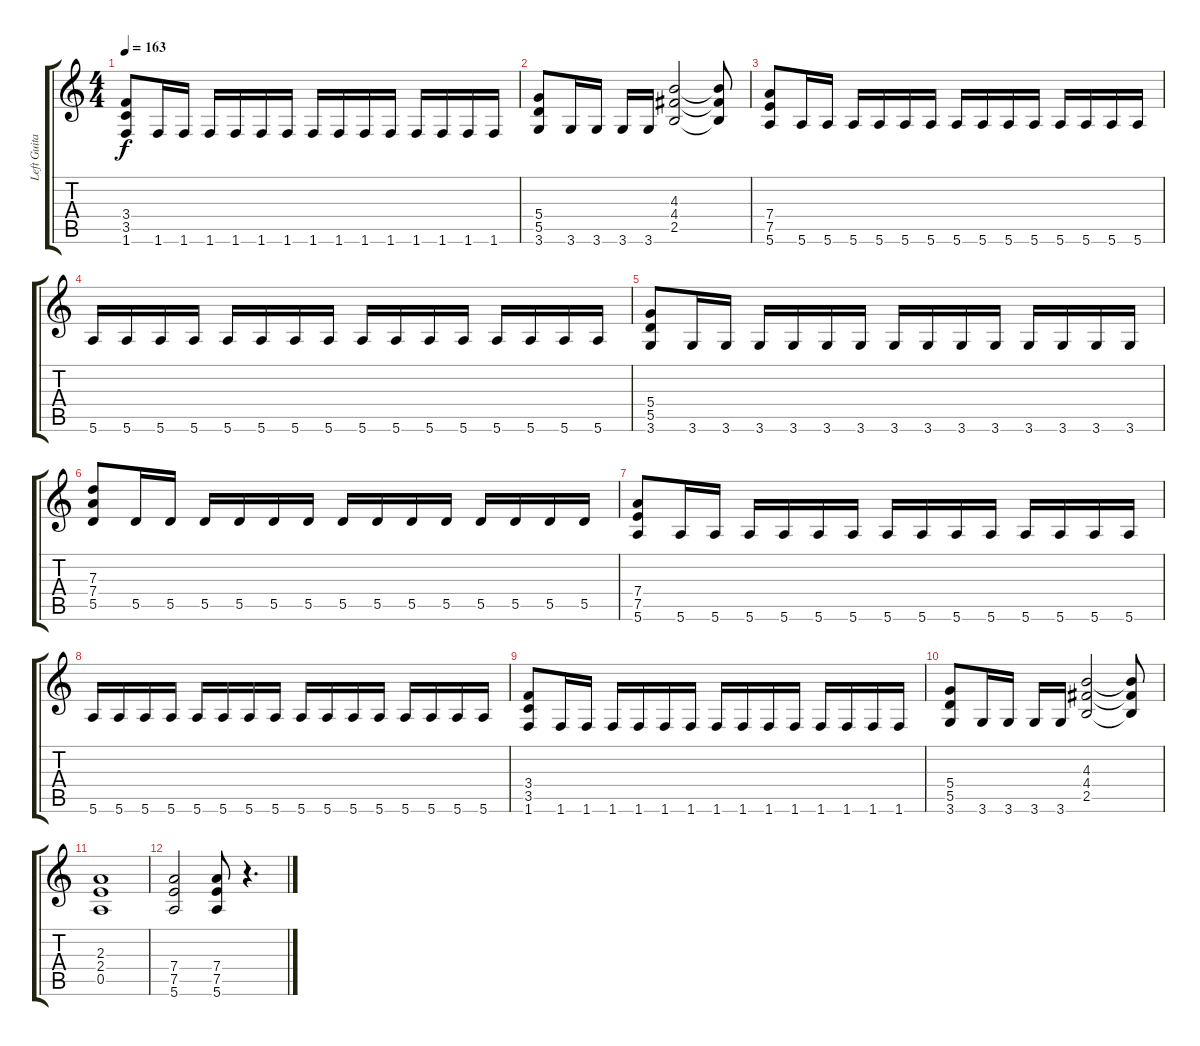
\track ("Left Guitar" "Left Guita") {instrument distortionguitar}
\staff {score tabs}
\tuning (E4 B3 G3 D3 A2 E2) {hide}
\ts (4 4)
\tempo 163
\clef g2
\ks c
(3.4 3.5 1.6).8{dy f} 1.6.16 1.6.16 1.6.16 1.6.16 1.6.16 1.6.16 1.6.16 1.6.16 1.6.16 1.6.16 1.6.16 1.6.16 1.6.16 1.6.16 |
(5.4 5.5 3.6).8 3.6.16 3.6.16 3.6.16 3.6.16 (4.3 4.4 2.5).2 (4.3{t} 4.4{t} 2.5{t}).8 |
(7.4 7.5 5.6).8 5.6.16 5.6.16 5.6.16 5.6.16 5.6.16 5.6.16 5.6.16 5.6.16 5.6.16 5.6.16 5.6.16 5.6.16 5.6.16 5.6.16 |
5.6.16 5.6.16 5.6.16 5.6.16 5.6.16 5.6.16 5.6.16 5.6.16 5.6.16 5.6.16 5.6.16 5.6.16 5.6.16 5.6.16 5.6.16 5.6.16 |
(5.4 5.5 3.6).8 3.6.16 3.6.16 3.6.16 3.6.16 3.6.16 3.6.16 3.6.16 3.6.16 3.6.16 3.6.16 3.6.16 3.6.16 3.6.16 3.6.16 |
(7.3 7.4 5.5).8 5.5.16 5.5.16 5.5.16 5.5.16 5.5.16 5.5.16 5.5.16 5.5.16 5.5.16 5.5.16 5.5.16 5.5.16 5.5.16 5.5.16 |
(7.4 7.5 5.6).8 5.6.16 5.6.16 5.6.16 5.6.16 5.6.16 5.6.16 5.6.16 5.6.16 5.6.16 5.6.16 5.6.16 5.6.16 5.6.16 5.6.16 |
5.6.16 5.6.16 5.6.16 5.6.16 5.6.16 5.6.16 5.6.16 5.6.16 5.6.16 5.6.16 5.6.16 5.6.16 5.6.16 5.6.16 5.6.16 5.6.16 |
(3.4 3.5 1.6).8 1.6.16 1.6.16 1.6.16 1.6.16 1.6.16 1.6.16 1.6.16 1.6.16 1.6.16 1.6.16 1.6.16 1.6.16 1.6.16 1.6.16 |
(5.4 5.5 3.6).8 3.6.16 3.6.16 3.6.16 3.6.16 (4.3 4.4 2.5).2 (4.3{t} 4.4{t} 2.5{t}).8 |
(2.3 2.4 0.5).1 |
(7.4 7.5 5.6).2 (7.4 7.5 5.6).8 r.4{d}
